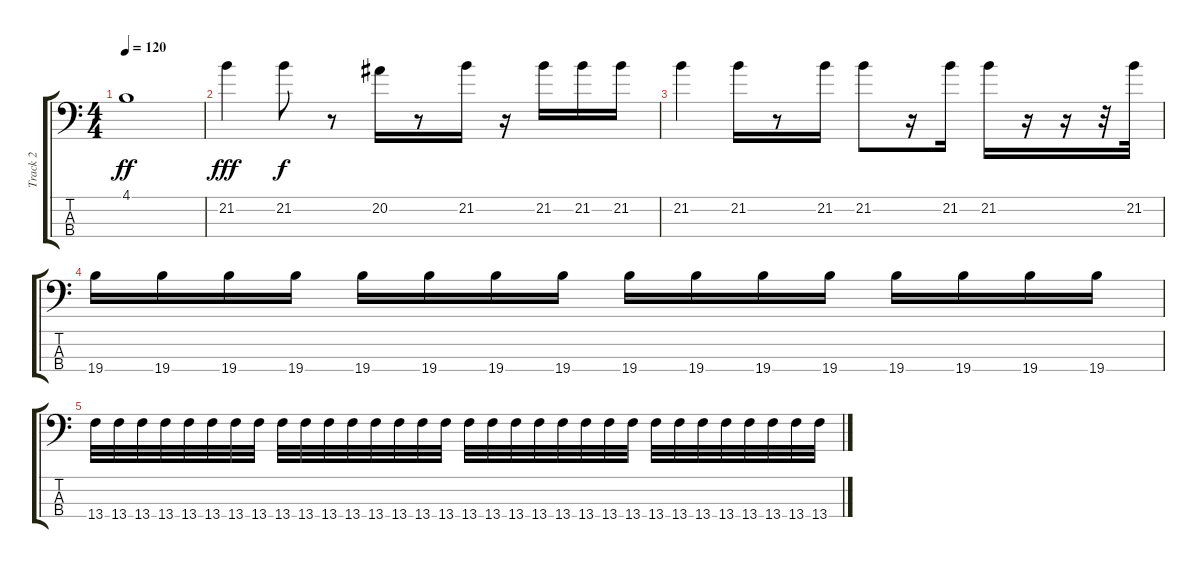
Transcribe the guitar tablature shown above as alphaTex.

\track ("Track 2" "Track 2") {instrument acousticbass}
\staff {score tabs}
\tuning (G2 D2 A1 E1) {hide}
\ts (4 4)
\tempo 120
\clef f4
\ks c
4.1.1{dy ff instrument acousticbass} |
21.2.4{dy fff} 21.2.8{dy f} r.8 20.2.16 r.8 21.2.16 r.16 21.2.16 21.2.16 21.2.16 |
21.2.4 21.2.16 r.8 21.2.16 21.2.8 r.16 21.2.16 21.2.16 r.16 r.16 r.32 21.2.32 |
19.4.16 19.4.16 19.4.16 19.4.16 19.4.16 19.4.16 19.4.16 19.4.16 19.4.16 19.4.16 19.4.16 19.4.16 19.4.16 19.4.16 19.4.16 19.4.16 |
13.4.32 13.4.32 13.4.32 13.4.32 13.4.32 13.4.32 13.4.32 13.4.32 13.4.32 13.4.32 13.4.32 13.4.32 13.4.32 13.4.32 13.4.32 13.4.32 13.4.32 13.4.32 13.4.32 13.4.32 13.4.32 13.4.32 13.4.32 13.4.32 13.4.32 13.4.32 13.4.32 13.4.32 13.4.32 13.4.32 13.4.32 13.4.32
